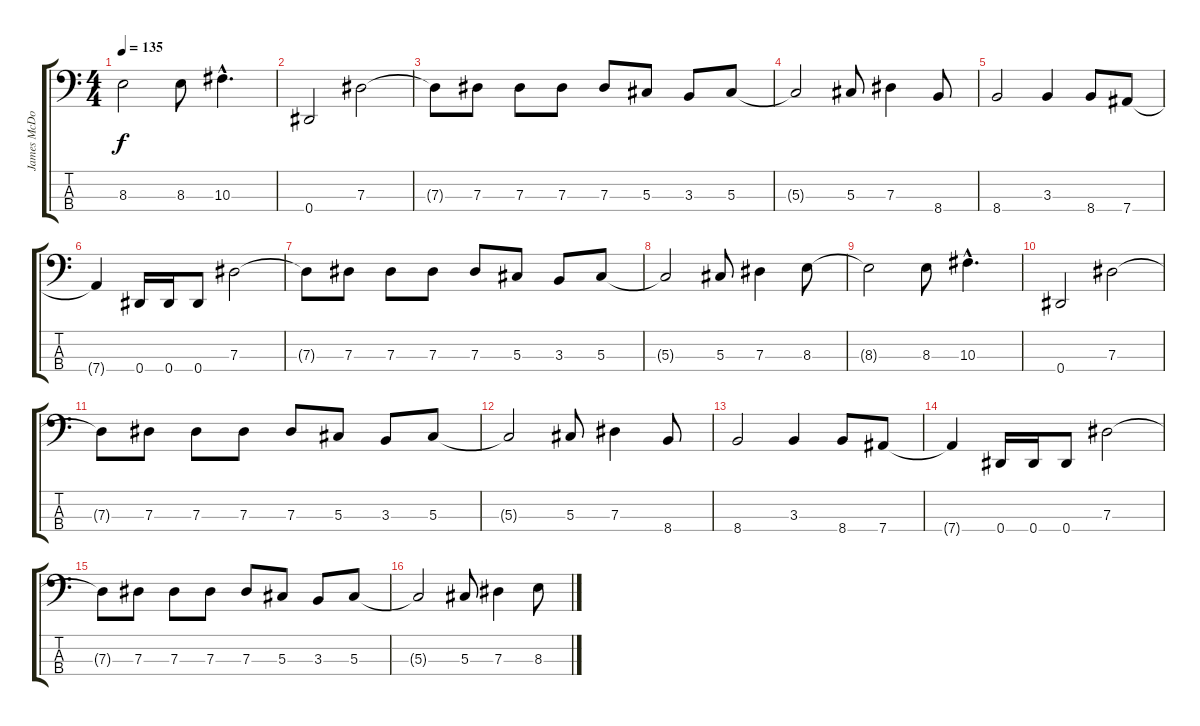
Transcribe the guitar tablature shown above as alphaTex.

\track ("James McDonough" "James McDo") {instrument electricbassfinger}
\staff {score tabs}
\tuning (Gb2 Db2 Ab1 Eb1) {hide}
\ts (4 4)
\tempo 135
\clef f4
\ks c
8.3{t}.2{dy f} 8.3.8 10.3{hac}.4{d} |
0.4.2 7.3.2 |
7.3{t}.8 7.3.8 7.3.8 7.3.8 7.3.8 5.3.8 3.3.8 5.3.8 |
5.3{t}.2 5.3.8 7.3.4 8.4.8 |
8.4.2 3.3.4 8.4.8 7.4.8 |
7.4{t}.4 0.4.16 0.4.16 0.4.8 7.3.2 |
7.3{t}.8 7.3.8 7.3.8 7.3.8 7.3.8 5.3.8 3.3.8 5.3.8 |
5.3{t}.2 5.3.8 7.3.4 8.3.8 |
8.3{t}.2 8.3.8 10.3{hac}.4{d} |
0.4.2 7.3.2 |
7.3{t}.8 7.3.8 7.3.8 7.3.8 7.3.8 5.3.8 3.3.8 5.3.8 |
5.3{t}.2 5.3.8 7.3.4 8.4.8 |
8.4.2 3.3.4 8.4.8 7.4.8 |
7.4{t}.4 0.4.16 0.4.16 0.4.8 7.3.2 |
7.3{t}.8 7.3.8 7.3.8 7.3.8 7.3.8 5.3.8 3.3.8 5.3.8 |
5.3{t}.2 5.3.8 7.3.4 8.3.8
